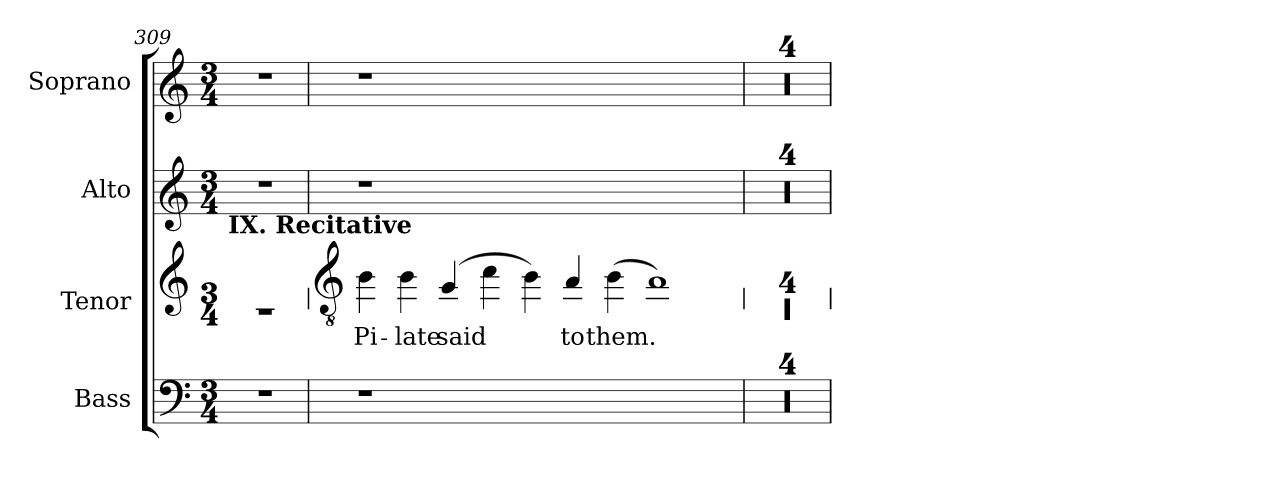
**kern	**kern	**text	**kern	**kern
*part4	*part3	*part3	*part2	*part1
*staff4	*staff3	*staff3	*staff2	*staff1
*I"Bass	*I"Tenor	*	*I"Alto	*I"Soprano
!!LO:PB:g=z
*	*stria0	*	*	*
*clefF4	*clefG2	*	*clefG2	*clefG2
*	*ITrd7c12	*	*	*
*k[]	*k[]	*	*k[]	*k[]
*C:	*C:	*	*C:	*C:
*M3/4	*M3/4	*	*M3/4	*M3/4
=309	=309	=309	=309	=309
!	!LO:TX:a:B:t=IX. Recitative	!	!	!
!LO:N:vis=1	!LO:N:vis=1	!	!LO:N:vis=1	!LO:N:vis=1
2.r	2.r	.	2.r	2.r
=310	=310	=310	=310	=310
*	*clefGv2	*	*	*
!LO:N:vis=1	!	!	!	!
!	!	!LO:LY:b:color=#000000	!LO:N:vis=1	!LO:N:vis=1
2.r	4BBi\	Pi-	2.r	2.r
!	!	!LO:LY:b:color=#000000	!	!
.	4BBi\	-late	.	.
!	!	!LO:LY:b:color=#000000	!	!
.	(4GGi/	said	.	.
0ryy	4Ci\	.	0ryy	0ryy
.	4BBi\)	.	.	.
!	!	!LO:LY:b:color=#000000	!	!
.	4AAi/	to	.	.
!	!	!LO:LY:b:color=#000000	!	!
.	(4BBi\	them.	.	.
.	1AAi)	.	.	.
=311	=311	=311	=311	=311
*	*stria0	*	*	*
!LO:N:vis=1	!LO:N:vis=1	!	!LO:N:vis=1	!LO:N:vis=1
2.r	2.r	.	2.r	2.r
=312	=312	=312	=312	=312
!LO:N:vis=1	!LO:N:vis=1	!	!LO:N:vis=1	!LO:N:vis=1
2.r	2.r	.	2.r	2.r
=313	=313	=313	=313	=313
!LO:N:vis=1	!LO:N:vis=1	!	!LO:N:vis=1	!LO:N:vis=1
2.r	2.r	.	2.r	2.r
=314	=314	=314	=314	=314
!LO:N:vis=1	!LO:N:vis=1	!	!LO:N:vis=1	!LO:N:vis=1
2.r	2.r	.	2.r	2.r
=	=	=	=	=
*-	*-	*-	*-	*-
